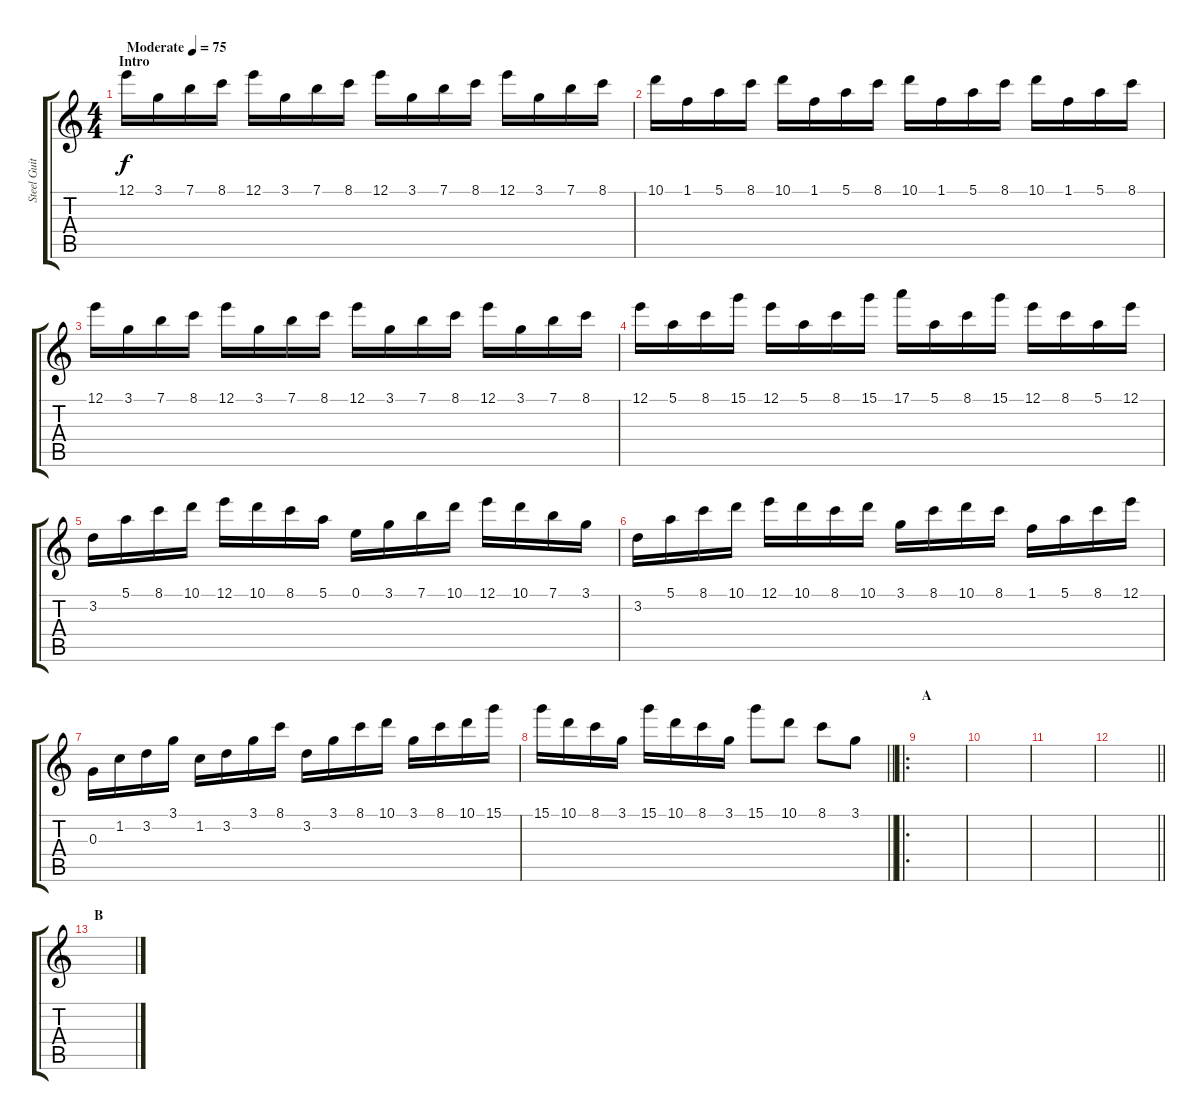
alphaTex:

\track ("Steel Guitar/Nylon Guitar/Harp" "Steel Guit") {instrument acousticguitarsteel}
\staff {score tabs}
\tuning (E4 B3 G3 D3 A2 E2) {hide}
\ts (4 4)
\section ("" "Intro")
\tempo (75 "Moderate")
\clef g2
\ks c
12.1.16{dy f volume 10 balance 5 instrument acousticguitarsteel} 3.1.16 7.1.16 8.1.16 12.1.16 3.1.16 7.1.16 8.1.16 12.1.16 3.1.16 7.1.16 8.1.16 12.1.16 3.1.16 7.1.16 8.1.16 |
10.1.16 1.1.16 5.1.16 8.1.16 10.1.16 1.1.16 5.1.16 8.1.16 10.1.16 1.1.16 5.1.16 8.1.16 10.1.16 1.1.16 5.1.16 8.1.16 |
12.1.16 3.1.16 7.1.16 8.1.16 12.1.16 3.1.16 7.1.16 8.1.16 12.1.16 3.1.16 7.1.16 8.1.16 12.1.16 3.1.16 7.1.16 8.1.16 |
12.1.16 5.1.16 8.1.16 15.1.16 12.1.16 5.1.16 8.1.16 15.1.16 17.1.16 5.1.16 8.1.16 15.1.16 12.1.16 8.1.16 5.1.16 12.1.16 |
3.2.16 5.1.16 8.1.16 10.1.16 12.1.16 10.1.16 8.1.16 5.1.16 0.1.16 3.1.16 7.1.16 10.1.16 12.1.16 10.1.16 7.1.16 3.1.16 |
3.2.16 5.1.16 8.1.16 10.1.16 12.1.16 10.1.16 8.1.16 10.1.16 3.1.16 8.1.16 10.1.16 8.1.16 1.1.16 5.1.16 8.1.16 12.1.16 |
0.3.16 1.2.16 3.2.16 3.1.16 1.2.16 3.2.16 3.1.16 8.1.16 3.2.16 3.1.16 8.1.16 10.1.16 3.1.16 8.1.16 10.1.16 15.1.16 |
\barLineRight lightlight
15.1.16 10.1.16 8.1.16 3.1.16 15.1.16 10.1.16 8.1.16 3.1.16 15.1.8 10.1.8 8.1.8 3.1.8 |
\ro
\section ("" "A")
|
|
|
\barLineRight lightlight
|
\section ("" "B")
